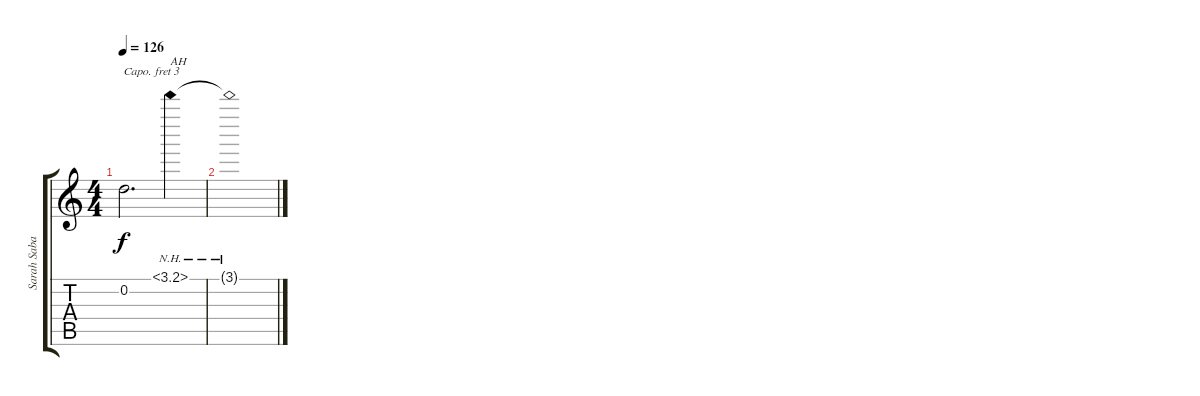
\track ("Sarah Saballa" "Sarah Saba") {instrument acousticguitarsteel}
\staff {score tabs}
\capo 3
\tuning (E4 B3 G3 D3 A2 E2) {hide}
\ts (4 4)
\tempo 126
\clef g2
\ks c
0.2{t}.2{d dy f} 3.1{nh}.4{txt "AH"} |
3.1{nh t}.1
